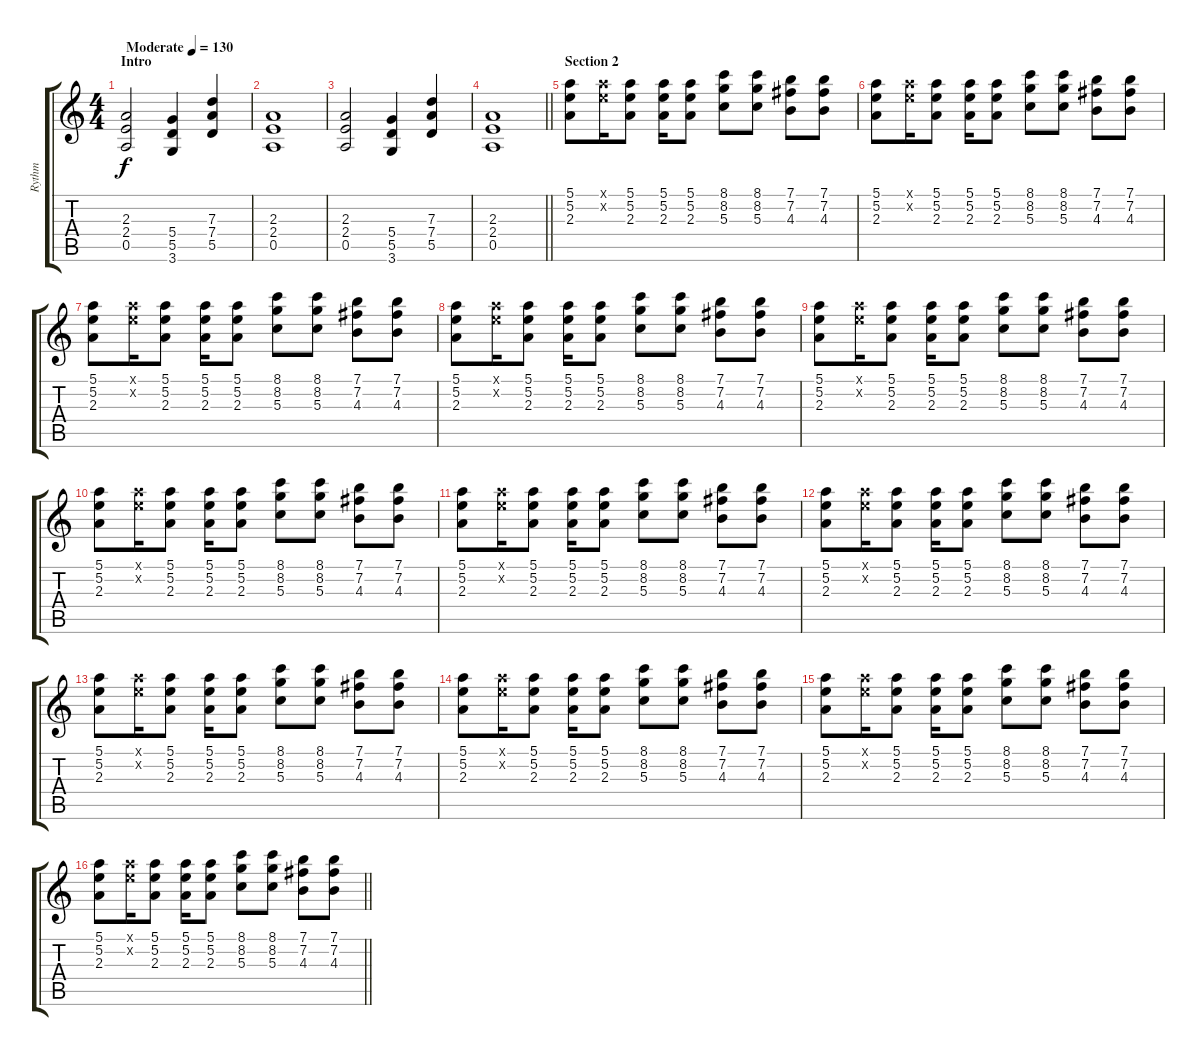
\track ("Rythm" "Rythm") {instrument overdrivenguitar}
\staff {score tabs}
\tuning (E4 B3 G3 D3 A2 E2) {hide}
\ts (4 4)
\section ("" "Intro")
\tempo (130 "Moderate")
\clef g2
\ks c
(2.3 2.4 0.5).2{dy f instrument overdrivenguitar} (5.4 5.5 3.6).4 (7.3 7.4 5.5).4 |
(2.3 2.4 0.5).1 |
(2.3 2.4 0.5).2 (5.4 5.5 3.6).4 (7.3 7.4 5.5).4 |
\barLineRight lightlight
(2.3 2.4 0.5).1 |
\section ("" "Section 2")
(5.1 5.2 2.3).8 (5.1{x} 5.2{x}).16 (5.1 5.2 2.3).8 (5.1 5.2 2.3).16 (5.1 5.2 2.3).8 (8.1 8.2 5.3).8 (8.1 8.2 5.3).8 (7.1 7.2 4.3).8 (7.1 7.2 4.3).8 |
(5.1 5.2 2.3).8 (5.1{x} 5.2{x}).16 (5.1 5.2 2.3).8 (5.1 5.2 2.3).16 (5.1 5.2 2.3).8 (8.1 8.2 5.3).8 (8.1 8.2 5.3).8 (7.1 7.2 4.3).8 (7.1 7.2 4.3).8 |
(5.1 5.2 2.3).8 (5.1{x} 5.2{x}).16 (5.1 5.2 2.3).8 (5.1 5.2 2.3).16 (5.1 5.2 2.3).8 (8.1 8.2 5.3).8 (8.1 8.2 5.3).8 (7.1 7.2 4.3).8 (7.1 7.2 4.3).8 |
(5.1 5.2 2.3).8 (5.1{x} 5.2{x}).16 (5.1 5.2 2.3).8 (5.1 5.2 2.3).16 (5.1 5.2 2.3).8 (8.1 8.2 5.3).8 (8.1 8.2 5.3).8 (7.1 7.2 4.3).8 (7.1 7.2 4.3).8 |
(5.1 5.2 2.3).8 (5.1{x} 5.2{x}).16 (5.1 5.2 2.3).8 (5.1 5.2 2.3).16 (5.1 5.2 2.3).8 (8.1 8.2 5.3).8 (8.1 8.2 5.3).8 (7.1 7.2 4.3).8 (7.1 7.2 4.3).8 |
(5.1 5.2 2.3).8 (5.1{x} 5.2{x}).16 (5.1 5.2 2.3).8 (5.1 5.2 2.3).16 (5.1 5.2 2.3).8 (8.1 8.2 5.3).8 (8.1 8.2 5.3).8 (7.1 7.2 4.3).8 (7.1 7.2 4.3).8 |
(5.1 5.2 2.3).8 (5.1{x} 5.2{x}).16 (5.1 5.2 2.3).8 (5.1 5.2 2.3).16 (5.1 5.2 2.3).8 (8.1 8.2 5.3).8 (8.1 8.2 5.3).8 (7.1 7.2 4.3).8 (7.1 7.2 4.3).8 |
(5.1 5.2 2.3).8 (5.1{x} 5.2{x}).16 (5.1 5.2 2.3).8 (5.1 5.2 2.3).16 (5.1 5.2 2.3).8 (8.1 8.2 5.3).8 (8.1 8.2 5.3).8 (7.1 7.2 4.3).8 (7.1 7.2 4.3).8 |
(5.1 5.2 2.3).8 (5.1{x} 5.2{x}).16 (5.1 5.2 2.3).8 (5.1 5.2 2.3).16 (5.1 5.2 2.3).8 (8.1 8.2 5.3).8 (8.1 8.2 5.3).8 (7.1 7.2 4.3).8 (7.1 7.2 4.3).8 |
(5.1 5.2 2.3).8 (5.1{x} 5.2{x}).16 (5.1 5.2 2.3).8 (5.1 5.2 2.3).16 (5.1 5.2 2.3).8 (8.1 8.2 5.3).8 (8.1 8.2 5.3).8 (7.1 7.2 4.3).8 (7.1 7.2 4.3).8 |
(5.1 5.2 2.3).8 (5.1{x} 5.2{x}).16 (5.1 5.2 2.3).8 (5.1 5.2 2.3).16 (5.1 5.2 2.3).8 (8.1 8.2 5.3).8 (8.1 8.2 5.3).8 (7.1 7.2 4.3).8 (7.1 7.2 4.3).8 |
\barLineRight lightlight
(5.1 5.2 2.3).8 (5.1{x} 5.2{x}).16 (5.1 5.2 2.3).8 (5.1 5.2 2.3).16 (5.1 5.2 2.3).8 (8.1 8.2 5.3).8 (8.1 8.2 5.3).8 (7.1 7.2 4.3).8 (7.1 7.2 4.3).8
